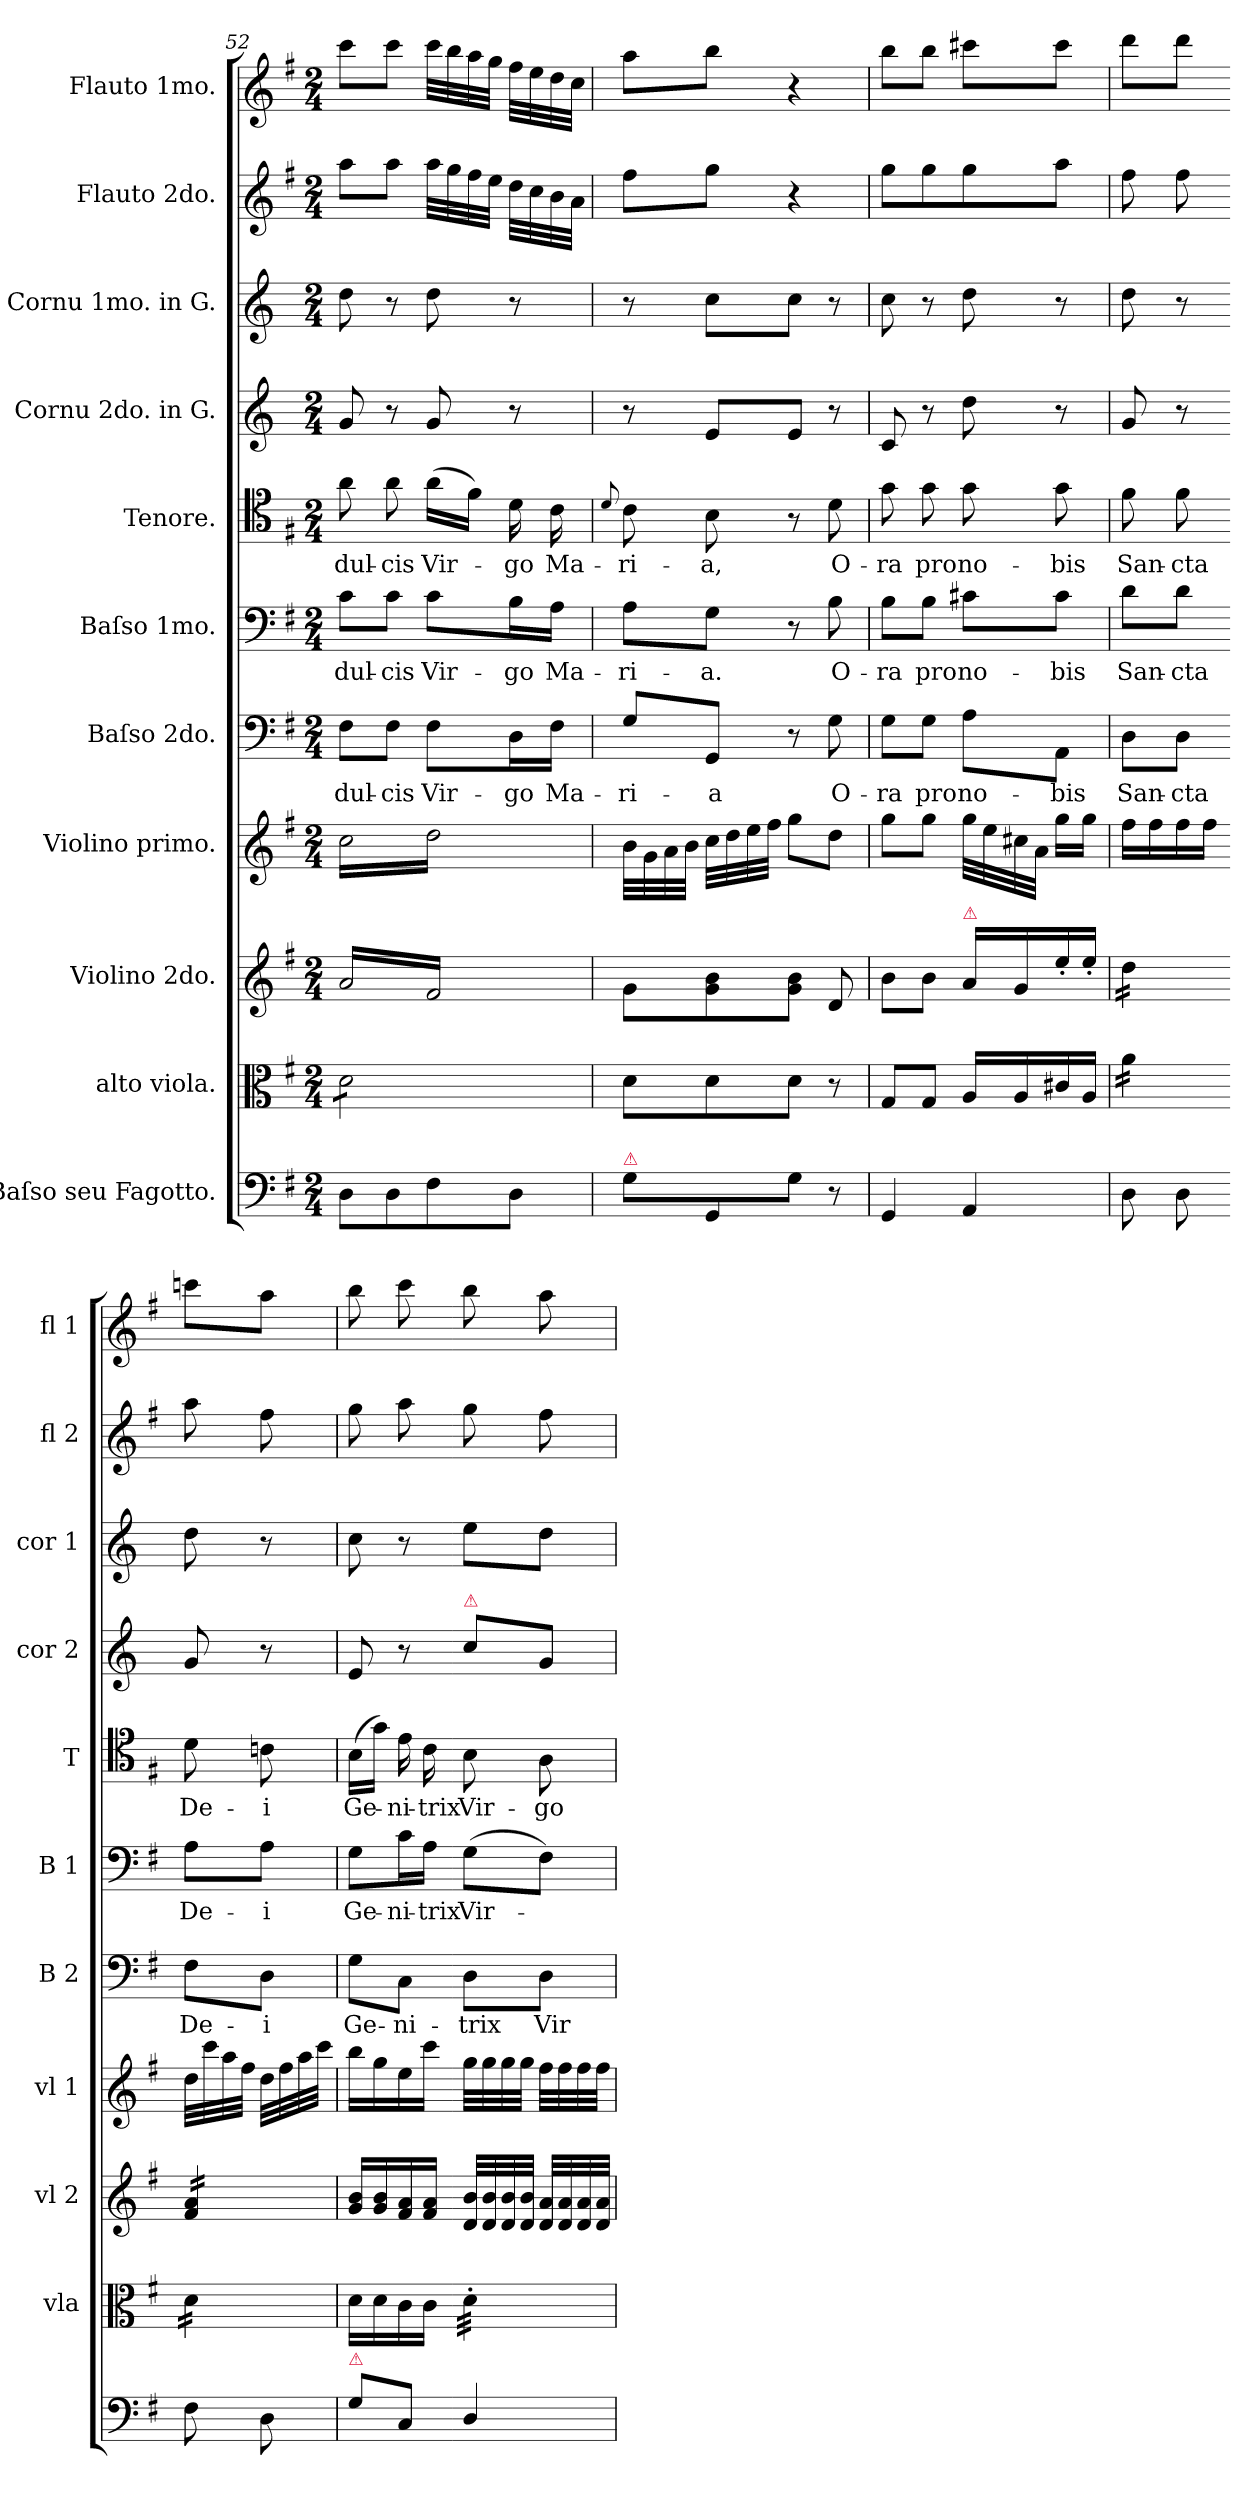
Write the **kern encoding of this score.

**kern	**kern	**kern	**kern	**kern	**text	**kern	**text	**kern	**text	**kern	**kern	**kern	**kern
*part11	*part10	*part9	*part8	*part7	*part7	*part6	*part6	*part5	*part5	*part4	*part3	*part2	*part1
*staff11	*staff10	*staff9	*staff8	*staff7	*staff7	*staff6	*staff6	*staff5	*staff5	*staff4	*staff3	*staff2	*staff1
*I"Baſso seu Fagotto.	*I"alto viola.	*I"Violino 2do.	*I"Violino primo.	*I"Baſso 2do.	*	*I"Baſso 1mo.	*	*I"Tenore.	*	*I"Cornu 2do. in G.	*I"Cornu 1mo. in G.	*I"Flauto 2do.	*I"Flauto 1mo.
*	*I'vla	*I'vl 2	*I'vl 1	*I'B 2	*	*I'B 1	*	*I'T	*	*I'cor 2	*I'cor 1	*I'fl 2	*I'fl 1
*clefF4	*clefC3	*clefG2	*clefG2	*clefF4	*	*clefF4	*	*clefC4	*	*clefG2	*clefG2	*clefG2	*clefG2
*	*	*	*	*	*	*	*	*	*	*ITrd3c5	*ITrd3c5	*	*
*k[f#]	*k[f#]	*k[f#]	*k[f#]	*k[f#]	*	*k[f#]	*	*k[f#]	*	*k[f#]	*k[f#]	*k[f#]	*k[f#]
*G:	*G:	*G:	*G:	*G:	*	*G:	*	*G:	*	*	*	*G:	*G:
*M2/4	*M2/4	*M2/4	*M2/4	*M2/4	*	*M2/4	*	*M2/4	*	*M2/4	*M2/4	*M2/4	*M2/4
=52	=52	=52	=52	=52	=52	=52	=52	=52	=52	=52	=52	=52	=52
*	*tremolo	*	*	*	*	*	*	*	*	*	*	*	*
*	*	*tremolo	*	*	*	*	*	*	*	*	*	*	*
*	*	*	*tremolo	*	*	*	*	*	*	*	*	*	*
8D\L	8d\L	(16a/LL	(16ccLL	8F#\L	dul-	8c\L	dul-	8a\	dul-	8d/	8a\	8aa\L	8ccc\L
.	.	16f#/)	16dd)	.	.	.	.	.	.	.	.	.	.
8D\	8d\	16a/	16cc	8F#\J	-cis	8c\J	-cis	8a\	-cis	8r	8r	8aa\J	8ccc\J
.	.	16f#/)	16dd)	.	.	.	.	.	.	.	.	.	.
8F#\	8d\	16a/	16cc	8F#\L	Vir-	8c\L	Vir-	(16a\LL	Vir-	8d/	8a\	32aa\LLL	32ccc\LLL
.	.	.	.	.	.	.	.	.	.	.	.	32gg\	32bb\
.	.	16f#/)	16dd)	.	.	.	.	16f#\JJ)	.	.	.	32ff#\	32aa\
.	.	.	.	.	.	.	.	.	.	.	.	32ee\JJJ	32gg\JJJ
8D\J	8d\J	16a/	16cc	16D\L	-go	16B\L	-go	16d\	-go	8r	8r	32dd\LLL	32ff#\LLL
*	*Xtremolo	*	*	*	*	*	*	*	*	*	*	*	*
.	.	.	.	.	.	.	.	.	.	.	.	32cc\	32ee\
.	.	16f#/)JJ	16dd)JJ	16F#\JJ	Ma-	16A\JJ	Ma-	16c\	Ma-	.	.	32b\	32dd\
*	*	*	*Xtremolo	*	*	*	*	*	*	*	*	*	*
*	*	*Xtremolo	*	*	*	*	*	*	*	*	*	*	*
.	.	.	.	.	.	.	.	.	.	.	.	32a\JJJ	32cc\JJJ
=53	=53	=53	=53	=53	=53	=53	=53	=53	=53	=53	=53	=53	=53
.	.	.	.	.	.	.	.	8qqd/	.	.	.	.	.
!LO:TX:a:color=crimson:t=⚠	!	!	!	!	!	!	!	!	!	!	!	!	!
8G\L	8d\L	8g\L	32b\LLL	8G/L	-ri-	8A\L	-ri-	8c\	-ri-	8r	8r	8ff#\L	8aa\L
.	.	.	32g\	.	.	.	.	.	.	.	.	.	.
.	.	.	32a\	.	.	.	.	.	.	.	.	.	.
.	.	.	32b\JJJ	.	.	.	.	.	.	.	.	.	.
8GG/	8d\	8g\ 8b\	32cc\LLL	8GG/J	-a	8G\J	-a.	8B\	-a,	8B/L	8g\L	8gg\J	8bb\J
.	.	.	32dd\	.	.	.	.	.	.	.	.	.	.
.	.	.	32ee\	.	.	.	.	.	.	.	.	.	.
.	.	.	32ff#\JJJ	.	.	.	.	.	.	.	.	.	.
8G\J	8d\J	8g\ 8b\J	8gg\L	8r	.	8r	.	8r	.	8B/J	8g\J	4r	4r
8r	8r	8d/	8dd\J	8G\	O-	8B\	O-	8d\	O-	8r	8r	.	.
=54	=54	=54	=54	=54	=54	=54	=54	=54	=54	=54	=54	=54	=54
4GG/	8G/L	8b\L	8gg\L	8G\L	-ra	8B\L	-ra	8g\	-ra	8G/	8g\	8gg\L	8bb\L
.	8G/J	8b\J	8gg\J	8G\J	pro	8B\J	pro	8g\	pro	8r	8r	8gg\	8bb\J
!	!	!LO:TX:a:color=crimson:t=⚠	!	!	!	!	!	!	!	!	!	!	!
4AA/	16A/LL	16a/LL	32gg\LLL	8A\L	no-	8c#X\L	no-	8g\	no-	8a\	8a\	8gg\	8ccc#X\L
.	.	.	32ee\	.	.	.	.	.	.	.	.	.	.
.	16A/	16g/	32cc#X\	.	.	.	.	.	.	.	.	.	.
.	.	.	32a\JJJ	.	.	.	.	.	.	.	.	.	.
.	16c#X/	16ee'\	16gg\LL	8AA\J	-bis	8c#\J	-bis	8g\	-bis	8r	8r	8aa\J	8ccc#\J
.	16A/JJ	16ee'\JJ	16gg\JJ	.	.	.	.	.	.	.	.	.	.
=55	=55	=55	=55	=55	=55	=55	=55	=55	=55	=55	=55	=55	=55
*	*tremolo	*	*	*	*	*	*	*	*	*	*	*	*
*	*	*tremolo	*	*	*	*	*	*	*	*	*	*	*
8D\	16a\LL	16dd\LL	16ff#\LL	8D\L	San-	8d\L	San-	8f#\	San-	8d/	8a\	8ff#\	8ddd\L
.	16a\	16dd\	16ff#\	.	.	.	.	.	.	.	.	.	.
8D\	16a\	16dd\	16ff#\	8D\J	-cta	8d\J	-cta	8f#\	-cta	8r	8r	8ff#\	8ddd\J
.	16a\JJ	16dd\JJ	16ff#\JJ	.	.	.	.	.	.	.	.	.	.
=-	=-	=-	=-	=-	=-	=-	=-	=-	=-	=-	=-	=-	=-
8F#\	16d\LL	16f#/ 16a/LL	32dd\LLL	8F#\L	De-	8A\L	De-	8d\	De-	8d/	8a\	8aa\	8cccn\L
.	.	.	32ccc\	.	.	.	.	.	.	.	.	.	.
.	16d\	16f#/ 16a/	32aa\	.	.	.	.	.	.	.	.	.	.
.	.	.	32ff#\JJJ	.	.	.	.	.	.	.	.	.	.
8D\	16d\	16f#/ 16a/	32dd\LLL	8D\J	-i	8A\J	-i	8cn\	-i	8r	8r	8ff#\	8aa\J
.	.	.	32ff#\	.	.	.	.	.	.	.	.	.	.
.	16d\JJ	16f#/ 16a/JJ	32aa\	.	.	.	.	.	.	.	.	.	.
*	*	*Xtremolo	*	*	*	*	*	*	*	*	*	*	*
*	*Xtremolo	*	*	*	*	*	*	*	*	*	*	*	*
.	.	.	32ccc\JJJ	.	.	.	.	.	.	.	.	.	.
=56	=56	=56	=56	=56	=56	=56	=56	=56	=56	=56	=56	=56	=56
!LO:TX:a:color=crimson:t=⚠	!	!	!	!	!	!	!	!	!	!	!	!	!
8G\L	16d\LL	16g/ 16b/LL	16bb\LL	8G\L	Ge-	8G\L	Ge-	(16B\LL	Ge-	8B/	8g\	8gg\	8bb\
.	16d\	16g/ 16b/	16gg\	.	.	.	.	16g\JJ)	.	.	.	.	.
8C/J	16c\	16f#/ 16a/	16ee\	8C\J	-ni-	16c\L	-ni-	16e\	-ni-	8r	8r	8aa\	8ccc\
.	16c\JJ	16f#/ 16a/JJ	16ccc\JJ	.	.	16A\JJ	-trix	16c\	-trix	.	.	.	.
=-	=-	=-	=-	=-	=-	=-	=-	=-	=-	=-	=-	=-	=-
!	!	!	!	!	!	!	!	!	!	!LO:TX:a:color=crimson:t=⚠	!	!	!
*	*tremolo	*	*	*	*	*	*	*	*	*	*	*	*
4D/	32d'\LLL	32d/ 32b/LLL	32gg\LLL	8D\L	-trix	(8G\L	Vir-	8B\	Vir-	8g\L	8b\L	8gg\	8bb\
.	32d'\	32d/ 32b/	32gg\	.	.	.	.	.	.	.	.	.	.
.	32d'\	32d/ 32b/	32gg\	.	.	.	.	.	.	.	.	.	.
.	32d'\	32d/ 32b/JJJ	32gg\JJJ	.	.	.	.	.	.	.	.	.	.
.	32d'\	32d/ 32a/LLL	32ff#\LLL	8D\J	Vir-	8F#\J)	.	8A\	-go	8d/J	8a\J	8ff#\	8aa\
.	32d'\	32d/ 32a/	32ff#\	.	.	.	.	.	.	.	.	.	.
.	32d'\	32d/ 32a/	32ff#\	.	.	.	.	.	.	.	.	.	.
.	32d'\JJJ	32d/ 32a/JJJ	32ff#\JJJ	.	.	.	.	.	.	.	.	.	.
*	*Xtremolo	*	*	*	*	*	*	*	*	*	*	*	*
=	=	=	=	=	=	=	=	=	=	=	=	=	=
*-	*-	*-	*-	*-	*-	*-	*-	*-	*-	*-	*-	*-	*-
